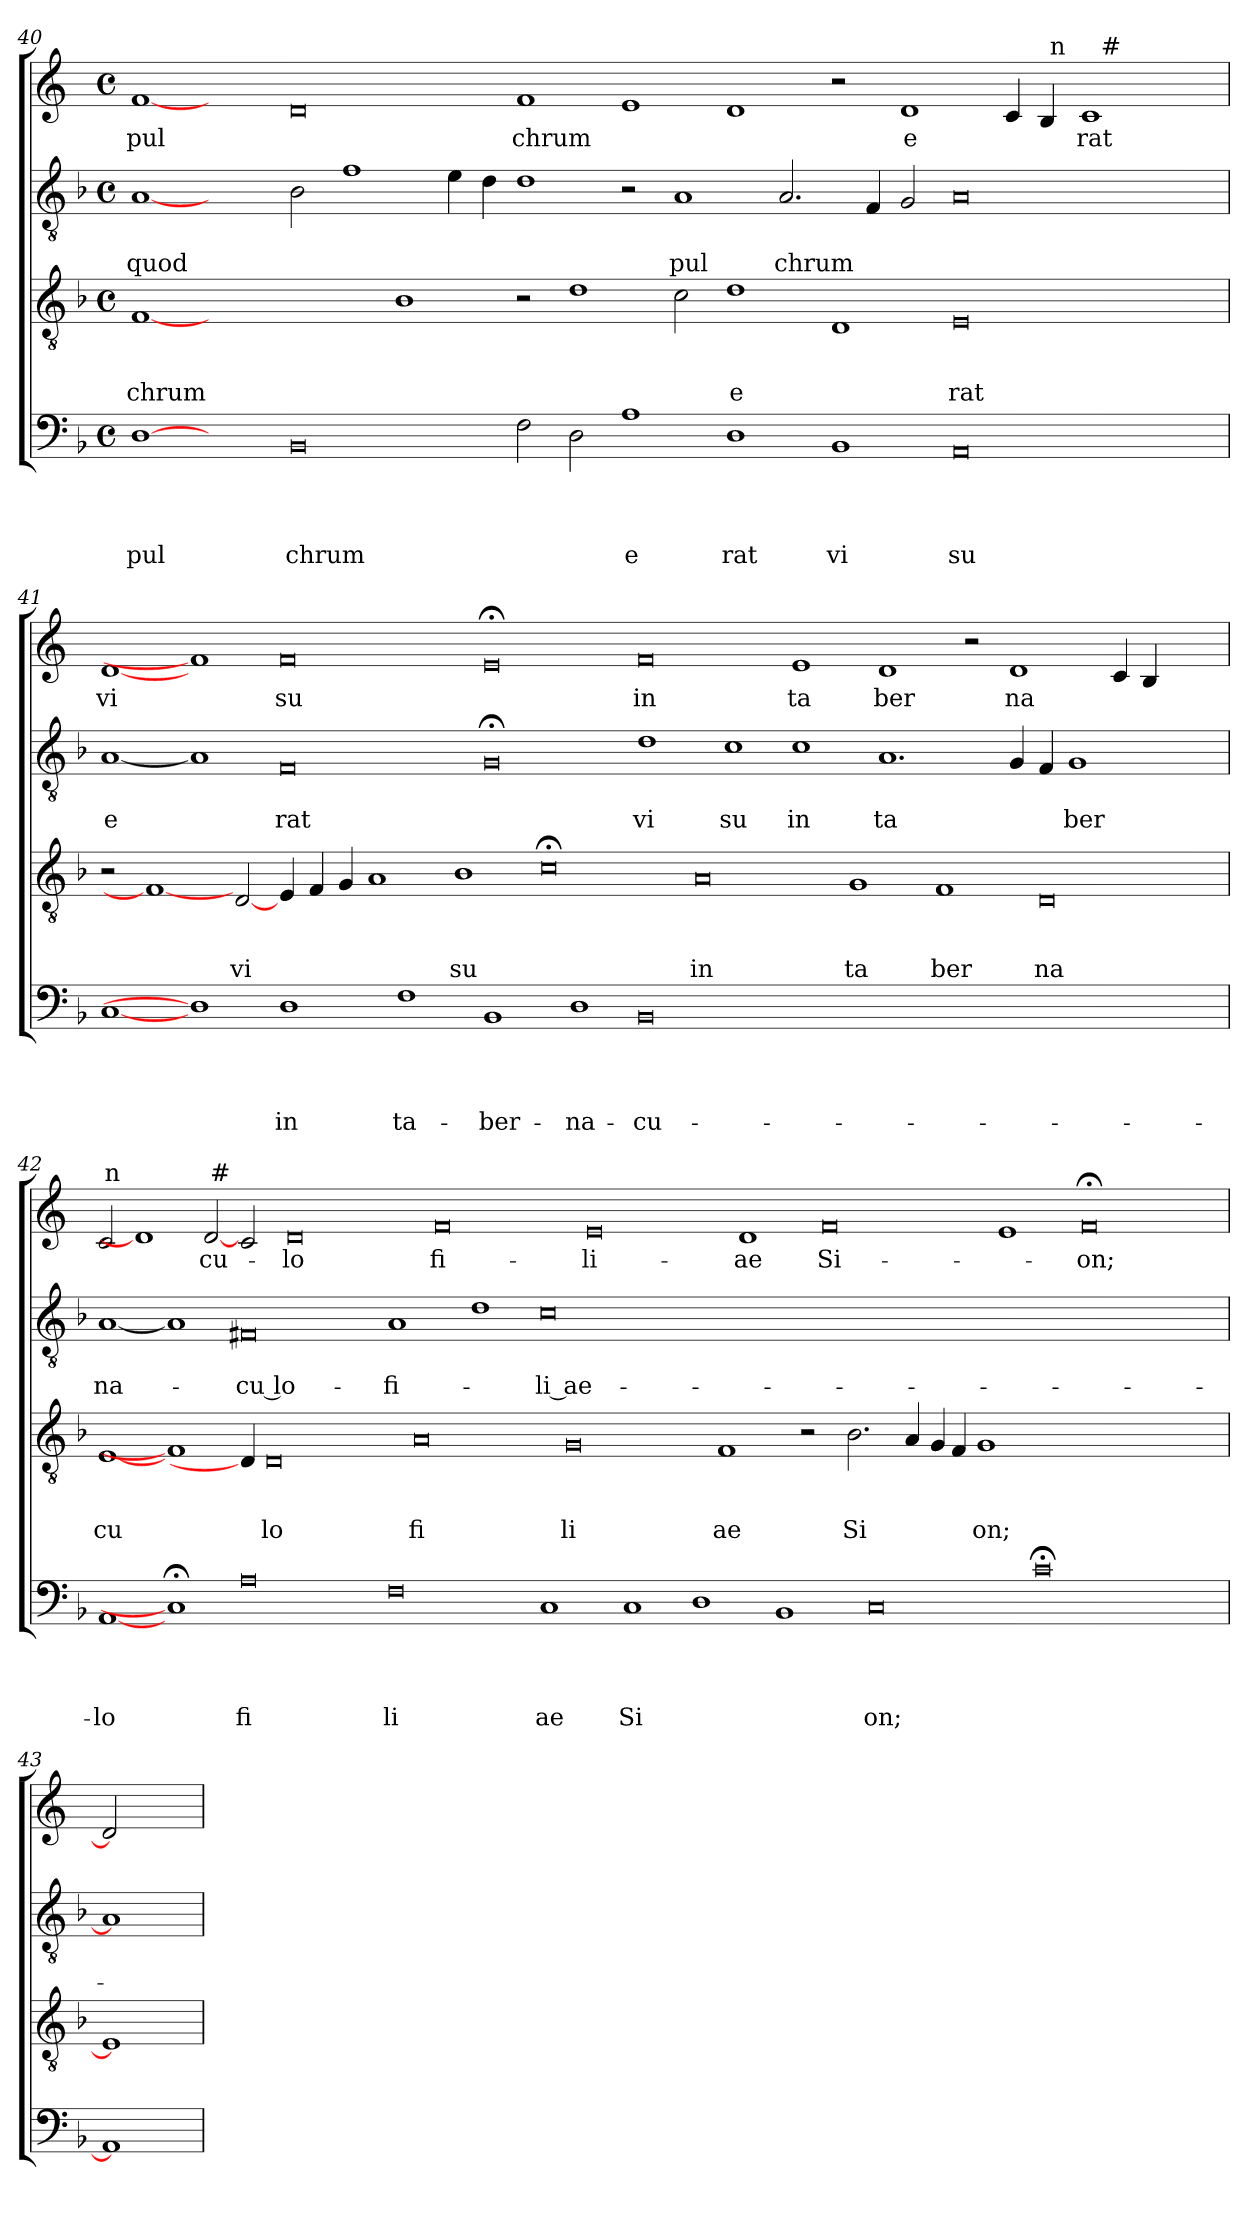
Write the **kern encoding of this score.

**kern	**text	**text	**text	**text	**kern	**text	**text	**text	**kern	**text	**text	**kern	**text
*part4	*part4	*part4	*part4	*part4	*part3	*part3	*part3	*part3	*part2	*part2	*part2	*part1	*part1
*staff4	*staff4	*staff4	*staff4	*staff4	*staff3	*staff3	*staff3	*staff3	*staff2	*staff2	*staff2	*staff1	*staff1
!!LO:LB:g=z
*clefF4	*	*	*	*	*clefGv2	*	*	*	*clefGv2	*	*	*clefG2	*
*	*	*	*	*	*	*	*	*	*	*	*	*ITrd-3c-5	*
*k[b-]	*	*	*	*	*k[b-]	*	*	*	*k[b-]	*	*	*k[b-]	*
*F:	*	*	*	*	*F:	*	*	*	*F:	*	*	*F:	*
*M4/4	*	*	*	*	*M4/4	*	*	*	*M4/4	*	*	*M4/4	*
*met(c)	*	*	*	*	*met(c)	*	*	*	*met(c)	*	*	*met(c)	*
=40	=40	=40	=40	=40	=40	=40	=40	=40	=40	=40	=40	=40	=40
!	!	!	!	!LO:LY:b	!	!	!	!LO:LY:b	!	!	!LO:LY:b	!	!LO:LY:b
*	*	*	*	*	*	*	*	*	*	*	*	*^	*
*	*	*	*	*	*	*	*	*	*	*	*	*	*^	*
[1D	.	.	.	pul	[1F	.	.	chrum	[1A	.	quod	[1b-	1ryy	1ryy	pul
1ryy	.	.	.	.	0ryy	.	.	.	1ryy	.	.	1ryy	1ryy	1ryy	.
!	!	!	!	!LO:LY:b	!	!	!	!	!	!	!	!	!	!	!
0BB-	.	.	.	chrum	.	.	.	.	2B-\	.	.	0g	1ryy	1ryy	.
.	.	.	.	.	.	.	.	.	1f	.	.	.	.	.	.
.	.	.	.	.	1B-	.	.	.	.	.	.	.	1ryy	1ryy	.
.	.	.	.	.	.	.	.	.	4e\	.	.	.	.	.	.
.	.	.	.	.	.	.	.	.	4d\	.	.	.	.	.	.
!	!	!	!	!	!	!	!	!	!	!	!	!	!	!	!LO:LY:b
2F\	.	.	.	.	2r	.	.	.	1d	.	.	1b-	1ryy	1ryy	chrum
2D\	.	.	.	.	1d	.	.	.	.	.	.	.	.	.	.
!	!	!	!	!LO:LY:b	!	!	!	!	!	!	!	!	!	!	!
1A	.	.	.	e	.	.	.	.	2r	.	.	1a	1ryy	1ryy	.
!	!	!	!	!	!	!	!	!	!	!	!LO:LY:b	!	!	!	!
.	.	.	.	.	2c\	.	.	.	1A	.	pul	.	.	.	.
!	!	!	!	!LO:LY:b	!	!	!	!LO:LY:b:rj	!	!	!	!	!	!	!
1D	.	.	.	rat	1d	.	.	e	.	.	.	1g	1ryy	1ryy	.
!	!	!	!	!	!	!	!	!	!	!	!LO:LY:b	!	!	!	!
.	.	.	.	.	.	.	.	.	2.A/	.	chrum	.	.	.	.
!	!	!	!	!LO:LY:b	!	!	!	!	!	!	!	!	!	!	!
1BB-	.	.	.	vi	1D	.	.	.	.	.	.	2r	1ryy	1ryy	.
.	.	.	.	.	.	.	.	.	4F/	.	.	.	.	.	.
!	!	!	!	!	!	!	!	!	!	!	!	!	!	!	!LO:LY:b:rj
.	.	.	.	.	.	.	.	.	2G/	.	.	1g	.	.	e
!	!	!	!	!LO:LY:b	!	!	!	!LO:LY:b	!	!	!	!	!	!	!
0AA	.	.	.	su	0E	.	.	rat	0A	.	.	.	2ryy	1ryy	.
.	.	.	.	.	.	.	.	.	.	.	.	4f/	4ryy	.	.
.	.	.	.	.	.	.	.	.	.	.	.	4e/	32ryy	.	.
!	!	!	!	!	!	!	!	!	!	!	!	!	!LO:TX:a:t=n	!	!
.	.	.	.	.	.	.	.	.	.	.	.	.	1ryy	.	.
!	!	!	!	!	!	!	!	!	!	!	!	!	!	!	!LO:LY:b
.	.	.	.	.	.	.	.	.	.	.	.	1f	.	16.ryy	rat
!	!	!	!	!	!	!	!	!	!	!	!	!	!	!LO:TX:a:t=#	!
.	.	.	.	.	.	.	.	.	.	.	.	.	.	2ryy	.
.	.	.	.	.	.	.	.	.	.	.	.	.	.	4ryy	.
.	.	.	.	.	.	.	.	.	.	.	.	.	8..ryy	.	.
.	.	.	.	.	.	.	.	.	.	.	.	.	.	8ryy	.
.	.	.	.	.	.	.	.	.	.	.	.	.	.	32ryy	.
!!LO:PB:g=z
=41	=41	=41	=41	=41	=41	=41	=41	=41	=41	=41	=41	=41	=41	=41	=41
!	!	!	!	!	!	!	!	!	!	!	!LO:LY:b	!	!	!	!LO:LY:b
*	*	*	*	*	*	*	*	*	*	*	*	*v	*v	*v	*
[1C	.	.	.	.	2r	.	.	.	[1A	.	e	[1g	vi
.	.	.	.	.	1F_	.	.	.	.	.	.	.	.
1D]	.	.	.	.	.	.	.	.	1A]	.	.	1b-]	.
!	!	!	!	!	!	!	!	!LO:LY:b	!	!	!	!	!
.	.	.	.	.	[2D/	.	.	vi	.	.	.	.	.
!	!	!	!	!LO:LY:b	!	!	!	!	!	!	!LO:LY:b	!	!LO:LY:b
1D	.	.	.	in	4E/	.	.	.	0F	.	rat	0b-	su
.	.	.	.	.	4F/	.	.	.	.	.	.	.	.
.	.	.	.	.	4G/	.	.	.	.	.	.	.	.
.	.	.	.	.	1A	.	.	.	.	.	.	.	.
!	!	!	!	!LO:LY:b	!	!	!	!	!	!	!	!	!
1F	.	.	.	ta-	.	.	.	.	.	.	.	.	.
!	!	!	!	!	!	!	!	!LO:LY:b	!	!	!	!	!
.	.	.	.	.	1B-	.	.	su	.	.	.	.	.
!	!	!	!	!LO:LY:b	!	!	!	!	!	!	!	!	!
1BB-	.	.	.	-ber-	.	.	.	.	0G;	.	.	0a;	.
.	.	.	.	.	0c;<	.	.	.	.	.	.	.	.
!	!	!	!	!LO:LY:b	!	!	!	!	!	!	!	!	!
1D	.	.	.	-na-	.	.	.	.	.	.	.	.	.
!	!	!	!	!LO:LY:b	!	!	!	!	!	!	!LO:LY:b	!	!LO:LY:b
0BB-	.	.	.	-cu-	.	.	.	.	1d	.	vi	0b-	in
!	!	!	!	!	!	!	!	!LO:LY:b	!	!	!	!	!
.	.	.	.	.	0A	.	.	in	.	.	.	.	.
!	!	!	!	!	!	!	!	!	!	!	!LO:LY:b	!	!
.	.	.	.	.	.	.	.	.	1c	.	su	.	.
!	!	!	!	!	!	!	!	!	!	!	!LO:LY:b	!	!LO:LY:b
00ryy	.	.	.	.	.	.	.	.	1c	.	in	1a	ta
!	!	!	!	!	!	!	!	!LO:LY:b	!	!	!	!	!
.	.	.	.	.	1G	.	.	ta	.	.	.	.	.
!	!	!	!	!	!	!	!	!	!	!	!LO:LY:b	!	!LO:LY:b
.	.	.	.	.	.	.	.	.	1.A	.	ta	1g	ber
!	!	!	!	!	!	!	!	!LO:LY:b	!	!	!	!	!
.	.	.	.	.	1F	.	.	ber	.	.	.	.	.
.	.	.	.	.	.	.	.	.	.	.	.	2r	.
!	!	!	!	!	!	!	!	!	!	!	!	!	!LO:LY:b
.	.	.	.	.	.	.	.	.	4G/	.	.	1g	na
!	!	!	!	!	!	!	!	!LO:LY:b	!	!	!	!	!
.	.	.	.	.	0D	.	.	na	4F/	.	.	.	.
!	!	!	!	!	!	!	!	!	!	!	!LO:LY:b	!	!
.	.	.	.	.	.	.	.	.	1G	.	ber	.	.
.	.	.	.	.	.	.	.	.	.	.	.	4f/	.
.	.	.	.	.	.	.	.	.	.	.	.	4e/	.
2.ryy	.	.	.	.	.	.	.	.	2.ryy	.	.	2.ryy	.
!!LO:LB:g=z
=42	=42	=42	=42	=42	=42	=42	=42	=42	=42	=42	=42	=42	=42
!	!	!	!	!LO:LY:b	!	!	!	!LO:LY:b	!	!	!LO:LY:b	!	!
*	*	*	*	*	*	*	*	*	*	*	*	*^	*
*	*	*	*	*	*	*	*	*	*	*	*	*	*^	*
[1AA	.	.	.	-lo	[1E	.	.	cu	[1A	.	na-	2f/	32ryy	1ryy	.
!	!	!	!	!	!	!	!	!	!	!	!	!	!LO:TX:a:t=n	!	!
.	.	.	.	.	.	.	.	.	.	.	.	.	1ryy	.	.
.	.	.	.	.	.	.	.	.	.	.	.	1g]	.	.	.
1C;]	.	.	.	.	1F]	.	.	.	1A]	.	.	.	.	2ryy	.
.	.	.	.	.	.	.	.	.	.	.	.	.	1ryy	.	.
!	!	!	!	!	!	!	!	!	!	!	!	!	!	!	!LO:LY:b
.	.	.	.	.	.	.	.	.	.	.	.	[2g	.	32ryy	cu-
!	!	!	!	!	!	!	!	!	!	!	!	!	!	!LO:TX:a:t=#	!
.	.	.	.	.	.	.	.	.	.	.	.	.	.	1ryy	.
!	!	!	!	!LO:LY:b	!	!	!	!	!	!	!LO:LY:b	!	!	!	!
0A	.	.	.	fi	4D/]	.	.	.	0F#X	.	-cu lo-	2f/	.	.	.
.	.	.	.	.	.	.	.	.	.	.	.	.	1ryy	.	.
!	!	!	!	!	!	!	!	!LO:LY:b	!	!	!	!	!	!	!
.	.	.	.	.	0D	.	.	lo	.	.	.	.	.	.	.
!	!	!	!	!	!	!	!	!	!	!	!	!	!	!	!LO:LY:b
.	.	.	.	.	.	.	.	.	.	.	.	0g	.	.	-lo
.	.	.	.	.	.	.	.	.	.	.	.	.	.	1ryy	.
.	.	.	.	.	.	.	.	.	.	.	.	.	1ryy	.	.
.	.	.	.	.	.	.	.	.	.	.	.	.	.	1ryy	.
!	!	!	!	!LO:LY:b	!	!	!	!	!	!	!LO:LY:b	!	!	!	!
0F	.	.	.	li	.	.	.	.	1A	.	-fi-	.	.	.	.
.	.	.	.	.	.	.	.	.	.	.	.	.	1ryy	.	.
!	!	!	!	!	!	!	!	!LO:LY:b	!	!	!	!	!	!	!
.	.	.	.	.	0A	.	.	fi	.	.	.	.	.	.	.
!	!	!	!	!	!	!	!	!	!	!	!	!	!	!	!LO:LY:b
.	.	.	.	.	.	.	.	.	.	.	.	0b-	.	.	fi-
.	.	.	.	.	.	.	.	.	.	.	.	.	.	1ryy	.
.	.	.	.	.	.	.	.	.	1d	.	.	.	.	.	.
.	.	.	.	.	.	.	.	.	.	.	.	.	1ryy	.	.
.	.	.	.	.	.	.	.	.	.	.	.	.	.	1ryy	.
!	!	!	!	!LO:LY:b	!	!	!	!	!	!	!LO:LY:b	!	!	!	!
1C	.	.	.	ae	.	.	.	.	0c	.	-li ae-	.	.	.	.
.	.	.	.	.	.	.	.	.	.	.	.	.	1ryy	.	.
!	!	!	!	!	!	!	!	!LO:LY:b	!	!	!	!	!	!	!
.	.	.	.	.	0G	.	.	li	.	.	.	.	.	.	.
!	!	!	!	!	!	!	!	!	!	!	!	!	!	!	!LO:LY:b
.	.	.	.	.	.	.	.	.	.	.	.	0a	.	.	-li-
.	.	.	.	.	.	.	.	.	.	.	.	.	.	1ryy	.
!	!	!	!	!LO:LY:b	!	!	!	!	!	!	!	!	!	!	!
1C	.	.	.	Si	.	.	.	.	.	.	.	.	.	.	.
.	.	.	.	.	.	.	.	.	.	.	.	.	1ryy	.	.
.	.	.	.	.	.	.	.	.	.	.	.	.	.	1ryy	.
1D	.	.	.	.	.	.	.	.	00ryy	.	.	.	.	.	.
.	.	.	.	.	.	.	.	.	.	.	.	.	1ryy	.	.
!	!	!	!	!	!	!	!	!LO:LY:b	!	!	!	!	!	!	!
.	.	.	.	.	1F	.	.	ae	.	.	.	.	.	.	.
!	!	!	!	!	!	!	!	!	!	!	!	!	!	!	!LO:LY:b
.	.	.	.	.	.	.	.	.	.	.	.	1g	.	.	-ae
.	.	.	.	.	.	.	.	.	.	.	.	.	.	1ryy	.
1BB-	.	.	.	.	.	.	.	.	.	.	.	.	.	.	.
.	.	.	.	.	.	.	.	.	.	.	.	.	1ryy	.	.
.	.	.	.	.	2r	.	.	.	.	.	.	.	.	.	.
!	!	!	!	!	!	!	!	!	!	!	!	!	!	!	!LO:LY:b
.	.	.	.	.	.	.	.	.	.	.	.	0b-	.	.	Si-
.	.	.	.	.	.	.	.	.	.	.	.	.	.	1ryy	.
!	!	!	!	!	!	!	!	!LO:LY:b	!	!	!	!	!	!	!
.	.	.	.	.	2.B-\	.	.	Si	.	.	.	.	.	.	.
!	!	!	!	!LO:LY:b	!	!	!	!	!	!	!	!	!	!	!
0C	.	.	.	on;	.	.	.	.	.	.	.	.	.	.	.
.	.	.	.	.	.	.	.	.	.	.	.	.	1ryy	.	.
.	.	.	.	.	4A/	.	.	.	.	.	.	.	.	.	.
.	.	.	.	.	.	.	.	.	.	.	.	.	.	1ryy	.
.	.	.	.	.	4G/	.	.	.	.	.	.	.	.	.	.
.	.	.	.	.	4F/	.	.	.	.	.	.	.	.	.	.
.	.	.	.	.	.	.	.	.	.	.	.	.	1ryy	.	.
!	!	!	!	!	!	!	!	!LO:LY:b	!	!	!	!	!	!	!
.	.	.	.	.	1G	.	.	on;	.	.	.	.	.	.	.
.	.	.	.	.	.	.	.	.	.	.	.	1a	.	.	.
.	.	.	.	.	.	.	.	.	.	.	.	.	.	1ryy	.
0c;<	.	.	.	.	.	.	.	.	0ryy	.	.	.	.	.	.
.	.	.	.	.	.	.	.	.	.	.	.	.	1ryy	.	.
.	.	.	.	.	0ryy	.	.	.	.	.	.	.	.	.	.
!	!	!	!	!	!	!	!	!	!	!	!	!	!	!	!LO:LY:b
.	.	.	.	.	.	.	.	.	.	.	.	0b-;	.	.	-on;
.	.	.	.	.	.	.	.	.	.	.	.	.	.	1ryy	.
.	.	.	.	.	.	.	.	.	.	.	.	.	1ryy	.	.
.	.	.	.	.	.	.	.	.	.	.	.	.	.	2ryy	.
2ryy	.	.	.	.	.	.	.	.	2ryy	.	.	.	.	.	.
.	.	.	.	.	.	.	.	.	.	.	.	.	4...ryy	4...ryy	.
.	.	.	.	.	4ryy	.	.	.	.	.	.	.	.	.	.
*	*	*	*	*	*	*	*	*	*	*	*	*v	*v	*v	*
=43	=43	=43	=43	=43	=43	=43	=43	=43	=43	=43	=43	=43	=43
1AA]	.	.	.	.	1E]	.	.	.	1A]	.	.	2g]	.
.	.	.	.	.	.	.	.	.	.	.	.	2ryy	.
=	=	=	=	=	=	=	=	=	=	=	=	=	=
*-	*-	*-	*-	*-	*-	*-	*-	*-	*-	*-	*-	*-	*-
